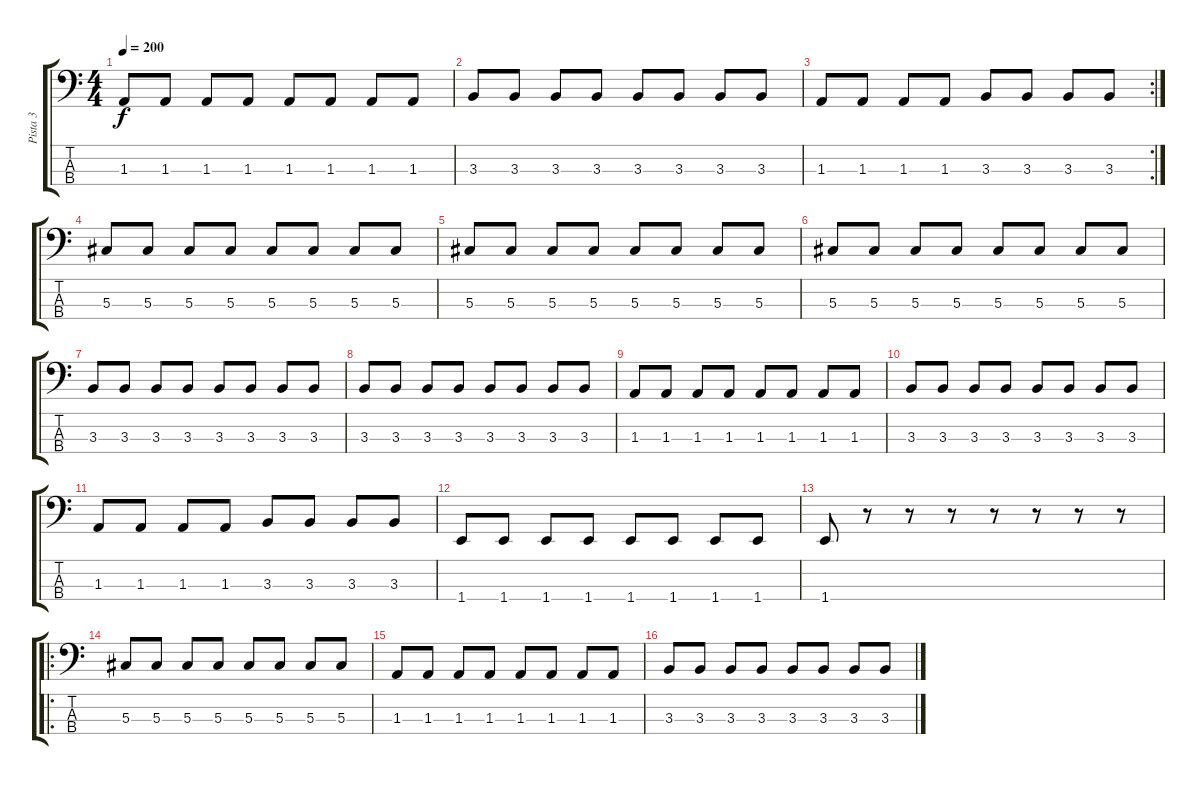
\track ("Pista 3" "Pista 3") {instrument electricbassfinger}
\staff {score tabs}
\tuning (Gb2 Db2 Ab1 Eb1) {hide}
\ts (4 4)
\tempo 200
\clef f4
\ks c
1.3.8{dy f} 1.3.8 1.3.8 1.3.8 1.3.8 1.3.8 1.3.8 1.3.8 |
3.3.8 3.3.8 3.3.8 3.3.8 3.3.8 3.3.8 3.3.8 3.3.8 |
\rc 2
1.3.8 1.3.8 1.3.8 1.3.8 3.3.8 3.3.8 3.3.8 3.3.8 |
5.3.8 5.3.8 5.3.8 5.3.8 5.3.8 5.3.8 5.3.8 5.3.8 |
5.3.8 5.3.8 5.3.8 5.3.8 5.3.8 5.3.8 5.3.8 5.3.8 |
5.3.8 5.3.8 5.3.8 5.3.8 5.3.8 5.3.8 5.3.8 5.3.8 |
3.3.8 3.3.8 3.3.8 3.3.8 3.3.8 3.3.8 3.3.8 3.3.8 |
3.3.8 3.3.8 3.3.8 3.3.8 3.3.8 3.3.8 3.3.8 3.3.8 |
1.3.8 1.3.8 1.3.8 1.3.8 1.3.8 1.3.8 1.3.8 1.3.8 |
3.3.8 3.3.8 3.3.8 3.3.8 3.3.8 3.3.8 3.3.8 3.3.8 |
1.3.8 1.3.8 1.3.8 1.3.8 3.3.8 3.3.8 3.3.8 3.3.8 |
1.4.8 1.4.8 1.4.8 1.4.8 1.4.8 1.4.8 1.4.8 1.4.8 |
1.4.8 r.8 r.8 r.8 r.8 r.8 r.8 r.8 |
\ro
5.3.8 5.3.8 5.3.8 5.3.8 5.3.8 5.3.8 5.3.8 5.3.8 |
1.3.8 1.3.8 1.3.8 1.3.8 1.3.8 1.3.8 1.3.8 1.3.8 |
3.3.8 3.3.8 3.3.8 3.3.8 3.3.8 3.3.8 3.3.8 3.3.8
